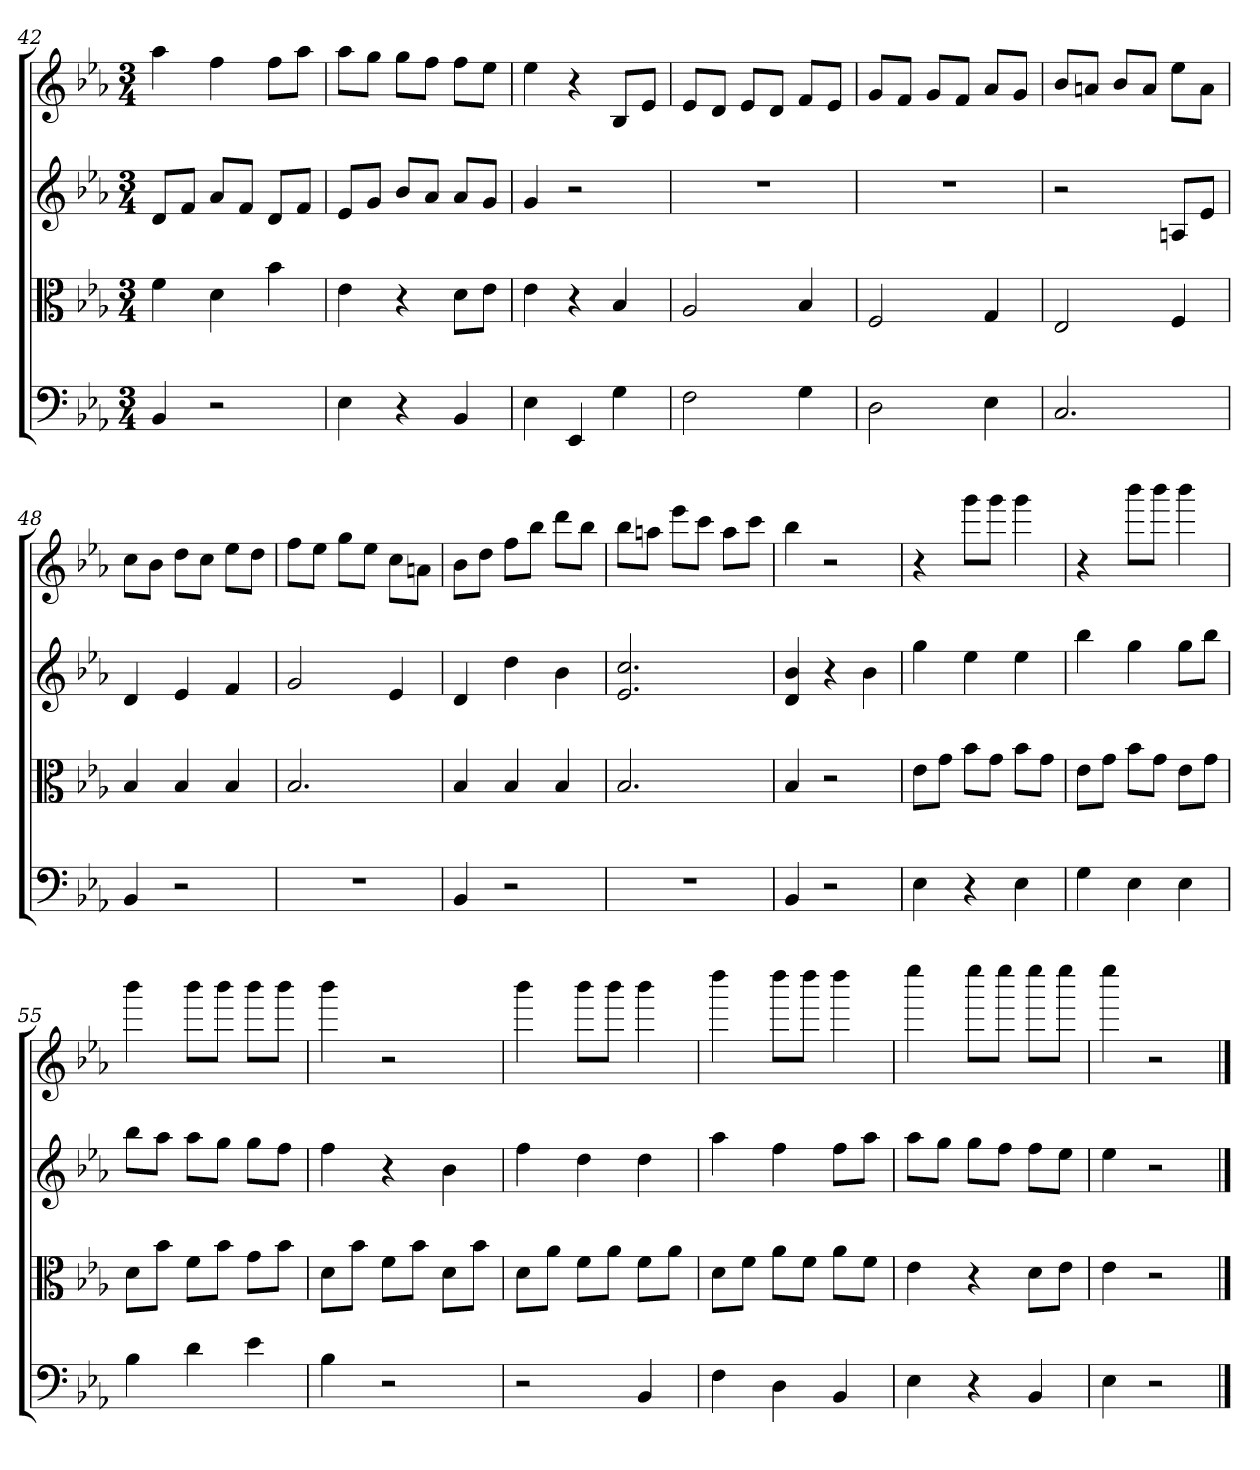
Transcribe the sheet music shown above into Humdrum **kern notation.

**kern	**kern	**kern	**kern
*part4	*part3	*part2	*part1
*staff4	*staff3	*staff2	*staff1
*clefF4	*clefC3	*	*
*k[b-e-a-]	*k[b-e-a-]	*k[b-e-a-]	*k[b-e-a-]
*E-:	*E-:	*E-:	*E-:
*M3/4	*M3/4	*M3/4	*M3/4
=42	=42	=42	=42
4BB-	4f	8dL	4aa-
.	.	8fJ	.
2r	4d	8a-L	4ff
.	.	8fJ	.
.	4b-	8dL	8ffL
.	.	8fJ	8aa-J
=43	=43	=43	=43
4E-	4e-	8e-L	8aa-L
.	.	8gJ	8ggJ
4r	4r	8b-L	8ggL
.	.	8a-J	8ffJ
4BB-	8d\L	8a-L	8ffL
.	8e-\J	8gJ	8ee-J
=44	=44	=44	=44
4E-	4e-	4g	4ee-
4EE-	4r	2r	4r
4G	4B-	.	8B-L
.	.	.	8e-J
=45	=45	=45	=45
2F	2A-	2.r	8e-L
.	.	.	8dJ
.	.	.	8e-L
.	.	.	8dJ
4G	4B-	.	8fL
.	.	.	8e-J
=46	=46	=46	=46
2D	2F	2.r	8gL
.	.	.	8fJ
.	.	.	8gL
.	.	.	8fJ
4E-	4G	.	8a-L
.	.	.	8gJ
=47	=47	=47	=47
2.C	2E-	2r	8b-L
.	.	.	8anJ
.	.	.	8b-L
.	.	.	8aJ
.	4F	8AnL	8ee-L
.	.	8e-J	8aJ
=48	=48	=48	=48
4BB-	4B-	4d	8ccL
.	.	.	8b-J
2r	4B-	4e-	8ddL
.	.	.	8ccJ
.	4B-	4f	8ee-L
.	.	.	8ddJ
=49	=49	=49	=49
2.r	2.B-	2g	8ffL
.	.	.	8ee-J
.	.	.	8ggL
.	.	.	8ee-J
.	.	4e-	8ccL
.	.	.	8anJ
=50	=50	=50	=50
4BB-	4B-	4d	8b-L
.	.	.	8ddJ
2r	4B-	4dd	8ffL
.	.	.	8bb-J
.	4B-	4b-	8dddL
.	.	.	8bb-J
=51	=51	=51	=51
2.r	2.B-	2.e- 2.cc	8bb-L
.	.	.	8aanJ
.	.	.	8eee-L
.	.	.	8cccJ
.	.	.	8aaL
.	.	.	8cccJ
=52	=52	=52	=52
4BB-	4B-	4d 4b-	4bb-
2r	2r	4r	2r
.	.	4b-	.
=53	=53	=53	=53
4E-	8e-\L	4gg	4r
.	8g\J	.	.
4r	8b-\L	4ee-	8gggL
.	8g\J	.	8gggJ
4E-	8b-\L	4ee-	4ggg
.	8g\J	.	.
=54	=54	=54	=54
4G	8e-\L	4bb-	4r
.	8g\J	.	.
4E-	8b-\L	4gg	8bbb-L
.	8g\J	.	8bbb-J
4E-	8e-\L	8ggL	4bbb-
.	8g\J	8bb-J	.
=55	=55	=55	=55
4B-	8d\L	8bb-L	4bbb-
.	8b-\J	8aa-J	.
4d	8f\L	8aa-L	8bbb-L
.	8b-\J	8ggJ	8bbb-J
4e-	8g\L	8ggL	8bbb-L
.	8b-\J	8ffJ	8bbb-J
=56	=56	=56	=56
4B-	8d\L	4ff	4bbb-
.	8b-\J	.	.
2r	8f\L	4r	2r
.	8b-\J	.	.
.	8d\L	4b-	.
.	8b-\J	.	.
=57	=57	=57	=57
2r	8d\L	4ff	4bbb-
.	8a-\J	.	.
.	8f\L	4dd	8bbb-L
.	8a-\J	.	8bbb-J
4BB-	8f\L	4dd	4bbb-
.	8a-\J	.	.
=58	=58	=58	=58
4F	8d\L	4aa-	4dddd
.	8f\J	.	.
4D	8a-\L	4ff	8ddddL
.	8f\J	.	8ddddJ
4BB-	8a-\L	8ffL	4dddd
.	8f\J	8aa-J	.
=59	=59	=59	=59
4E-	4e-	8aa-L	4eeee-
.	.	8ggJ	.
4r	4r	8ggL	8eeee-L
.	.	8ffJ	8eeee-J
4BB-	8d\L	8ffL	8eeee-L
.	8e-\J	8ee-J	8eeee-J
=60	=60	=60	=60
4E-	4e-	4ee-	4eeee-
2r	2r	2r	2r
==	==	==	==
*-	*-	*-	*-
